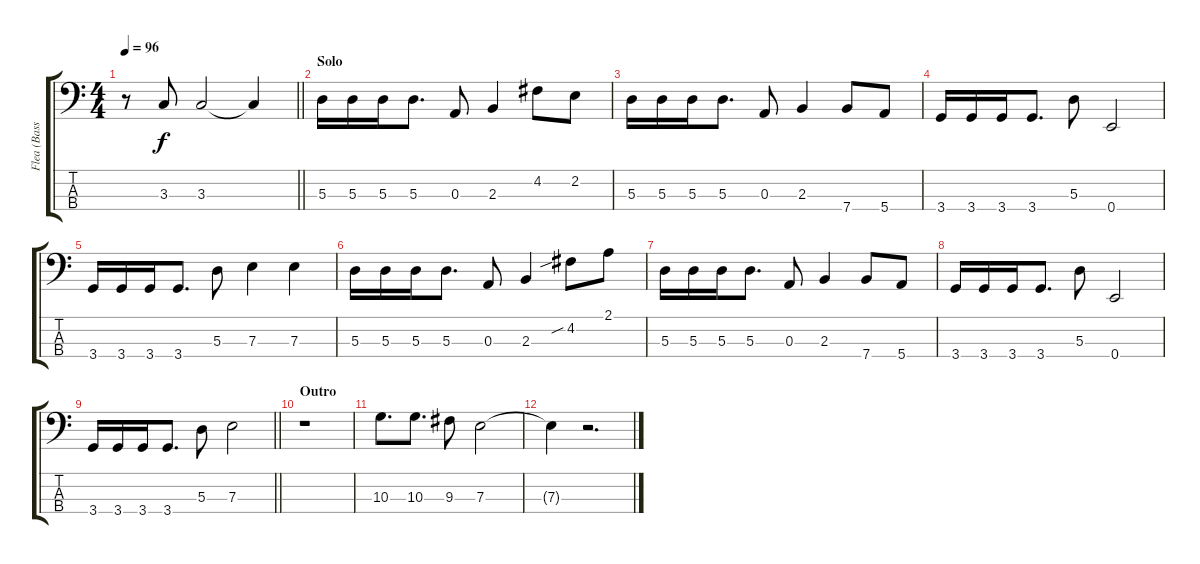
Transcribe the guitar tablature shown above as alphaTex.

\track ("Flea (Bass)" "Flea (Bass") {instrument electricbassfinger}
\staff {score tabs}
\tuning (G2 D2 A1 E1) {hide}
\ts (4 4)
\tempo 96
\clef f4
\barLineRight lightlight
\ks c
r.8{dy f} 3.3.8 3.3.2 3.3{t}.4 |
\section ("" "Solo")
5.3.16 5.3.16 5.3.16 5.3.8{d} 0.3.8 2.3.4 4.2.8 2.2.8 |
5.3.16 5.3.16 5.3.16 5.3.8{d} 0.3.8 2.3.4 7.4.8 5.4.8 |
3.4.16 3.4.16 3.4.16 3.4.8{d} 5.3.8 0.4.2 |
3.4.16 3.4.16 3.4.16 3.4.8{d} 5.3.8 7.3.4 7.3.4 |
5.3.16 5.3.16 5.3.16 5.3.8{d} 0.3.8 2.3.4 4.2{sib}.8 2.1.8 |
5.3.16 5.3.16 5.3.16 5.3.8{d} 0.3.8 2.3.4 7.4.8 5.4.8 |
3.4.16 3.4.16 3.4.16 3.4.8{d} 5.3.8 0.4.2 |
\barLineRight lightlight
3.4.16 3.4.16 3.4.16 3.4.8{d} 5.3.8 7.3.2 |
\section ("" "Outro")
r.1 |
10.3.8{d} 10.3.8{d} 9.3.8 7.3.2 |
7.3{t}.4 r.2{d}
